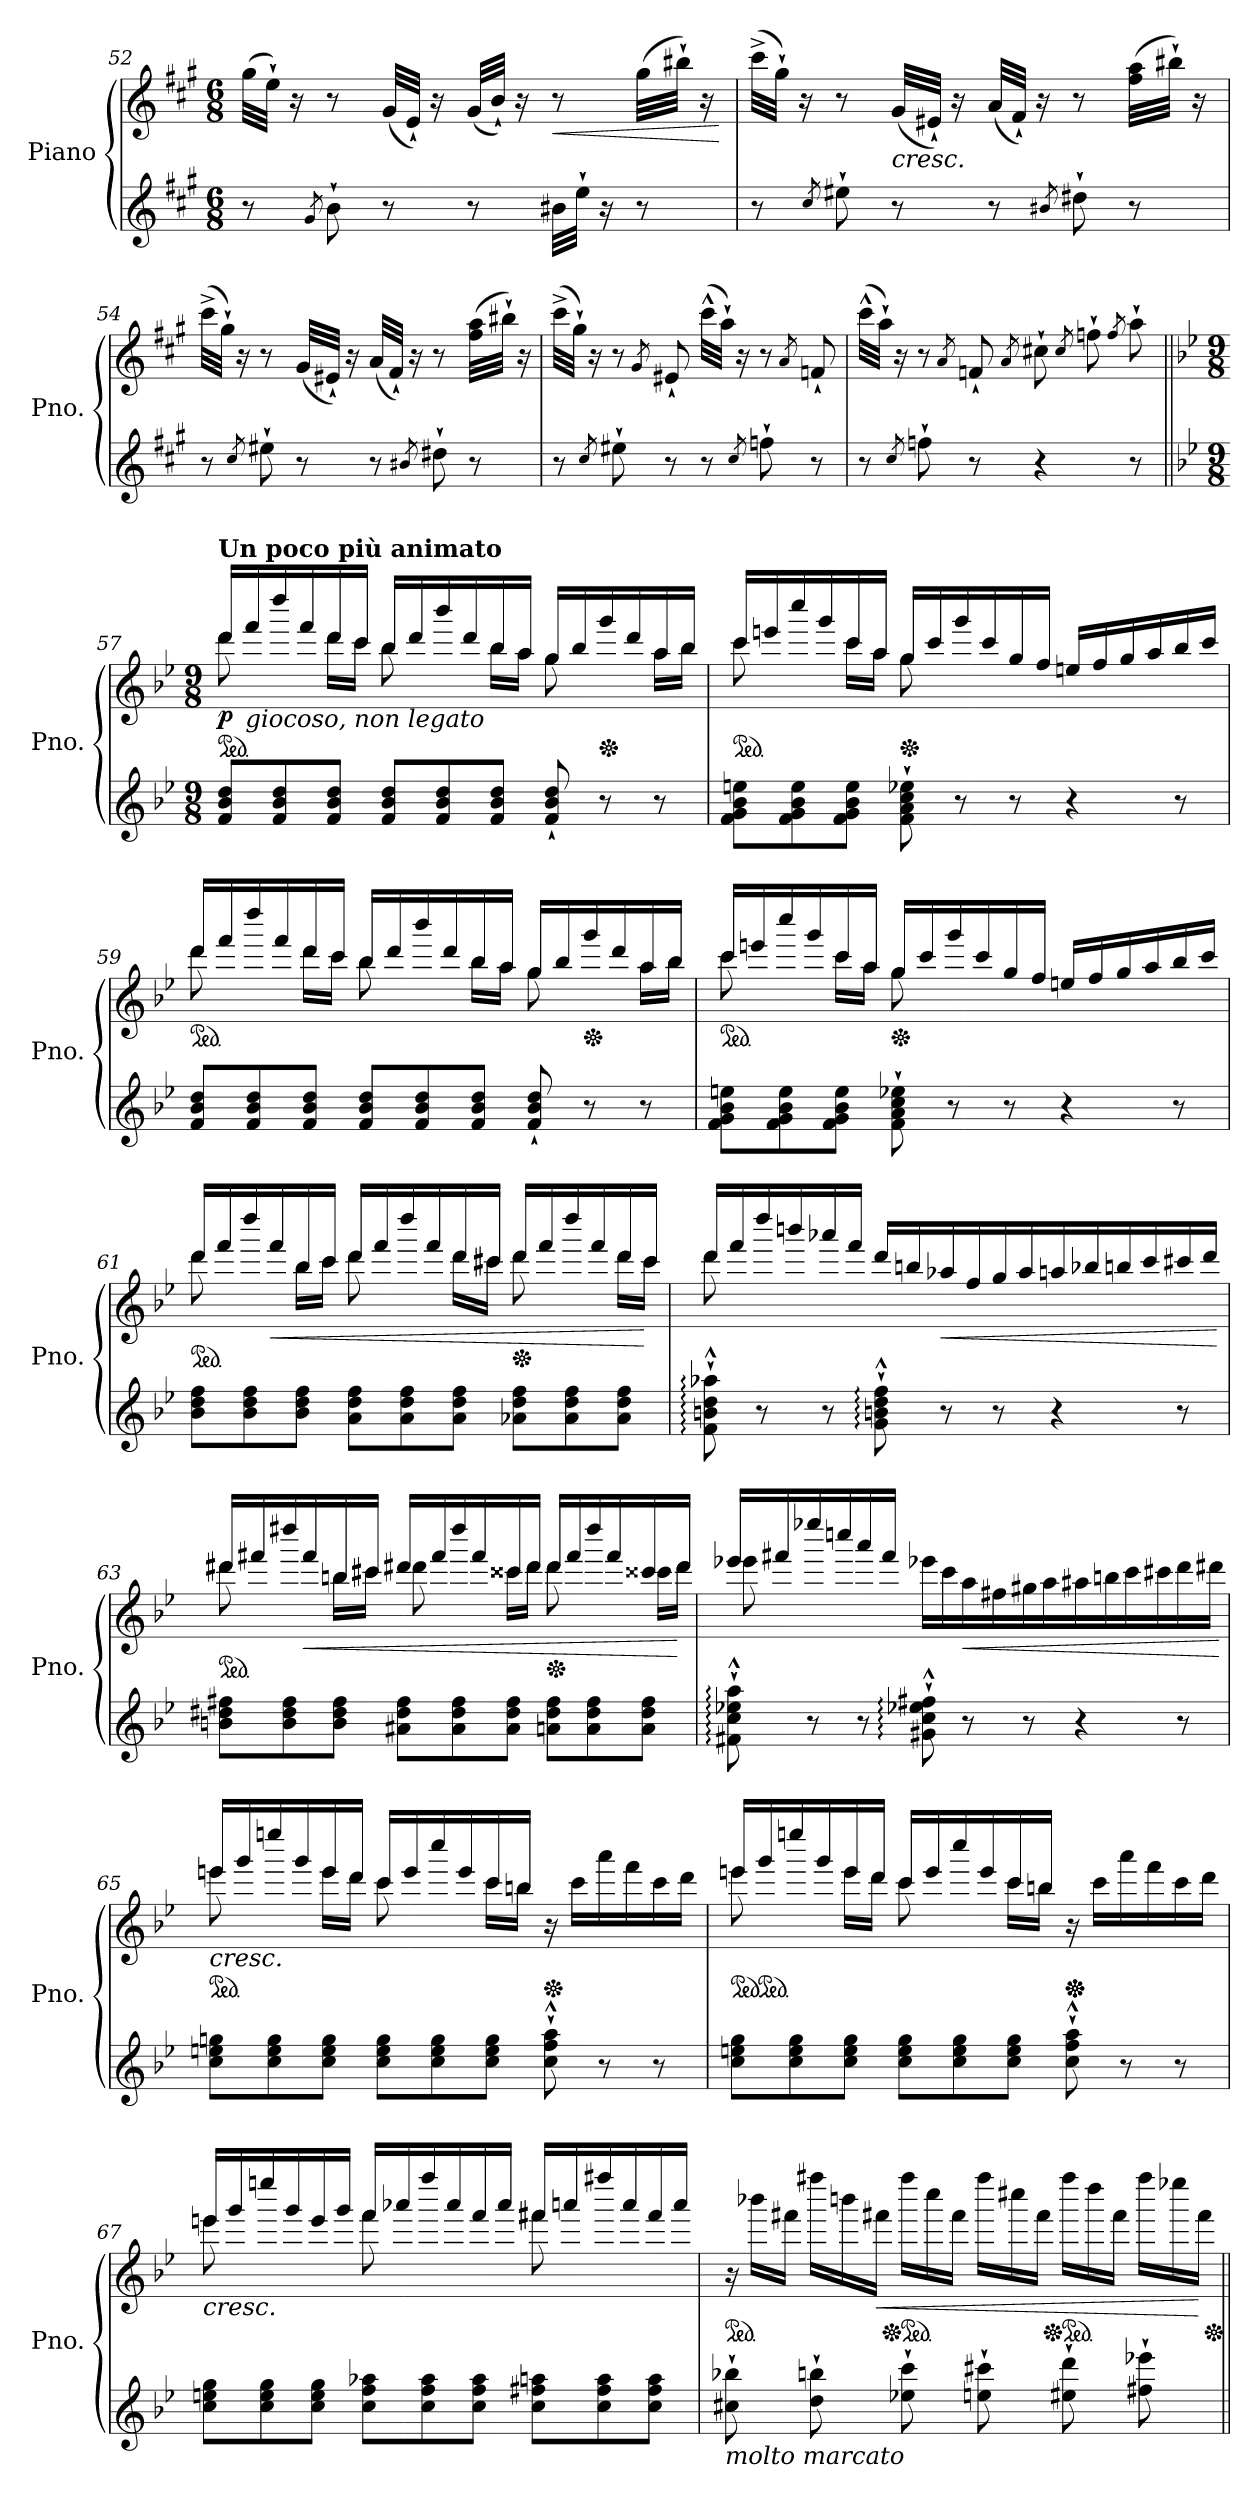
**kern	**kern	**dynam
*part1	*part1	*part1
*staff2	*staff1	*staff1/2
*I"Piano	*	*
*I'Pno.	*	*
*clefG2	*clefG2	*
*k[f#c#g#]	*k[f#c#g#]	*
*M6/8	*M6/8	*
=52	=52	=52
8r	(>32gg#\LLL	.
.	32ee`\JJJ)	.
.	16r	.
8qg#</	.	.
8b<`\	8r	.
8r	(<32g#/LLL	.
.	32e`/JJJ)	.
.	16r	.
8r	(<32g#/LLL	.
.	32b`/JJJ)	.
.	16r	.
!	!	!LO:HP:b
32b#X<\LLL	8r	<
32ee<`\JJJ	.	.
16r	.	.
8r	(>32gg#\LLL	.
.	32bb#X`\JJJ)	.
.	16r	.
.	.	[
=53	=53	=53
8r	(>32ccc#^\LLL	.
.	32gg#`\JJJ)	.
.	16r	.
8qcc#</	.	.
8ee#X<`\	8r	.
!	!LO:TX:b:i:t=cresc.	!
8r	(<32g#/LLL	.
.	32e#X`/JJJ)	.
.	16r	.
8r	(<32a/LLL	.
.	32f#`/JJJ)	.
.	16r	.
8qb#X</	.	.
8dd#X<`\	8r	.
8r	(>32ff#\ 32aa\LLL	.
.	32bb#X`\JJJ)	.
.	16r	.
!!LO:LB:g=z
=54	=54	=54
8r	(>32ccc#^\LLL	.
.	32gg#`\JJJ)	.
.	16r	.
8qcc#</	.	.
8ee#X<`\	8r	.
8r	(<32g#/LLL	.
.	32e#X`/JJJ)	.
.	16r	.
8r	(<32a/LLL	.
.	32f#`/JJJ)	.
.	16r	.
8qb#X</	.	.
8dd#X<`\	8r	.
8r	(>32ff#\ 32aa\LLL	.
.	32bb#X`\JJJ)	.
.	16r	.
=55	=55	=55
8r	(>32ccc#^\LLL	.
.	32gg#`\JJJ)	.
.	16r	.
8qcc#</	.	.
8ee#X<`\	8r	.
.	8qg#/	.
8r	8e#X`/	.
!	!	!LO:DY:b
8r	(>32ccc#^^\LLL	other-dynamics
.	32aa`\JJJ)	.
.	16r	.
8qcc#</	.	.
8ffn<`\	8r	.
.	8qa/	.
8r	8fn`/	.
=56	=56	=56
8r	(>32ccc#^^\LLL	.
.	32aa`\JJJ)	.
.	16r	.
8qcc#</	.	.
8ffn<`\	8r	.
.	8qa/	.
8r	8fn`/	.
.	8qa/	.
4r	8cc#X`\	.
.	8qcc#/	.
.	8ffn`\	.
.	8qff/	.
8r	8aa`\	.
!!LO:LB:g=z
=57||	=57||	=57||
*k[b-e-]	*k[b-e-]	*
*M9/8	*M9/8	*
*	*ped	*
*	*^	*
!	!LO:TX:a:B:t=Un poco più animato	!	!
!	!	!	!LO:DY:b
8f/ 8b-/ 8dd/L	16ddd/LL	8ddd\	p
!	!LO:TX:b:i:t=giocoso, non legato	!	!
.	16fff/	.	.
8f/ 8b-/ 8dd/	16dddd/	8ryy	.
.	16fff/	.	.
8f/ 8b-/ 8dd/J	16ddd/	16ddd\LL	.
.	16ccc/JJ	16ccc\JJ	.
8f/ 8b-/ 8dd/L	16bb-/LL	8bb-\	.
.	16ddd/	.	.
8f/ 8b-/ 8dd/	16bbb-/	8ryy	.
.	16ddd/	.	.
8f/ 8b-/ 8dd/J	16bb-/	16bb-\LL	.
.	16aa/JJ	16aa\JJ	.
8f/` 8b-/` 8dd/`	16gg/LL	8gg\	.
.	16bb-/	.	.
*	*Xped	*	*
8r	16ggg/	8ryy	.
.	16ddd/	.	.
8r	16aa/	16aa\LL	.
.	16bb-/JJ	16bb-\JJ	.
=58	=58	=58	=58
*	*ped	*	*
8f\ 8g\ 8b-\ 8een\L	16ccc/LL	8ccc\	.
.	16eeen/	.	.
8f\ 8g\ 8b-\ 8ee\	16cccc/	8ryy	.
.	16ggg/	.	.
8f\ 8g\ 8b-\ 8ee\J	16ccc/	16ccc\LL	.
.	16aa/JJ	16aa\JJ	.
*	*Xped	*	*
8f\` 8a\` 8cc\` 8ee-X\`	16gg/LL	8gg\	.
.	16ccc/	.	.
8r	16ggg/	2ryy	.
.	16ccc/	.	.
8r	16gg/	.	.
.	16ff/JJ	.	.
4r	16een/LL	.	.
.	16ff/	.	.
.	16gg/	.	.
.	16aa/	.	.
8r	16bb-/	8ryy	.
.	16ccc/JJ	.	.
!!LO:LB:g=z	!!
=59	=59	=59	=59
*	*ped	*	*
8f/<<< 8b-/<<< 8dd/<<<L	16ddd/LL	8ddd\	.
.	16fff/	.	.
8f/ 8b-/ 8dd/	16dddd/	8ryy	.
.	16fff/	.	.
8f/ 8b-/ 8dd/J	16ddd/	16ddd\LL	.
.	16ccc/JJ	16ccc\JJ	.
8f/ 8b-/ 8dd/L	16bb-/LL	8bb-\	.
.	16ddd/	.	.
8f/ 8b-/ 8dd/	16bbb-/	8ryy	.
.	16ddd/	.	.
8f/ 8b-/ 8dd/J	16bb-/	16bb-\LL	.
.	16aa/JJ	16aa\JJ	.
8f/` 8b-/` 8dd/`	16gg/LL	8gg\	.
.	16bb-/	.	.
*	*Xped	*	*
8r	16ggg/	8ryy	.
.	16ddd/	.	.
8r	16aa/	16aa\LL	.
.	16bb-/JJ	16bb-\JJ	.
=60	=60	=60	=60
*	*ped	*	*
8f\<<<< 8g\<<<< 8b-\<<<< 8een\<<<<L	16ccc/LL	8ccc\	.
.	16eeen/	.	.
8f\ 8g\ 8b-\ 8ee\	16cccc/	8ryy	.
.	16ggg/	.	.
8f\ 8g\ 8b-\ 8ee\J	16ccc/	16ccc\LL	.
.	16aa/JJ	16aa\JJ	.
*	*Xped	*	*
8f\<`<<< 8a\<`<<< 8cc\<`<<< 8ee-X\<`<<<	16gg/LL	8gg\	.
.	16ccc/	.	.
8r	16ggg/	2ryy	.
.	16ccc/	.	.
8r	16gg/	.	.
.	16ff/JJ	.	.
4r	16een/LL	.	.
.	16ff/	.	.
.	16gg/	.	.
.	16aa/	.	.
8r	16bb-/	8ryy	.
.	16ccc/JJ	.	.
!!LO:LB:g=z	!!
=61	=61	=61	=61
*	*ped	*	*
8b-\<<< 8dd\<<< 8ff\<<<L	16ddd/LL	8ddd\	.
.	16fff/	.	.
8b-\ 8dd\ 8ff\	16dddd/	8ryy	.
!	!	!	!LO:HP:b
.	16fff/	.	<
8b-\ 8dd\ 8ff\J	16bb-/	16bb-\LL	.
.	16ccc/JJ	16ccc\JJ	.
8a\<<< 8dd\<<< 8ff\<<<L	16ddd/LL	8ddd\	.
.	16fff/	.	.
8a\ 8dd\ 8ff\	16dddd/	8ryy	.
.	16fff/	.	.
8a\ 8dd\ 8ff\J	16ddd/	16ddd\LL	.
.	16ccc#X/JJ	16ccc#\JJ	.
*	*Xped	*	*
8a-X\<<< 8dd\<<< 8ff\<<<L	16ddd/LL	8ddd\	.
.	16fff/	.	.
8a-\ 8dd\ 8ff\	16dddd/	8ryy	.
.	16fff/	.	.
8a-\ 8dd\ 8ff\J	16ddd/	16ddd\LL	.
.	16ccc#/JJ	16ccc#\JJ	[
=62	=62	=62	=62
8f\:<`^^<<< 8bn\:<`^^<<< 8dd\:<`^^<<< 8aa-X\:<`^^<<<	16ddd/LL	8ddd\	.
.	16fff/	.	.
8r	16dddd/	1ryy	.
.	16bbbn/	.	.
8r	16aaa-X/	.	.
.	16fff/JJ	.	.
8g\:<`^^<<< 8bn\:<`^^<<< 8dd\:<`^^<<< 8ff\:<`^^<<<	16ddd/LL	.	.
.	16bbn/	.	.
!	!	!	!LO:HP:b
8r	16aa-X/	.	<
.	16ff/	.	.
8r	16gg/	.	.
.	16aa-/	.	.
4r	16aan/	.	.
.	16bb-X/	.	.
.	16bbn/	.	.
.	16ccc/	.	.
8r	16ccc#X/	.	.
.	16ddd/JJ	.	.
*	*v	*v	*
.	.	[
!!LO:PB:g=z
=63	=63	=63
*	*ped	*
*	*^	*
8bn\<<< 8dd#X\<<< 8ff#X\<<<L	16ddd#X/LL	8ddd#\	.
.	16fff#X/	.	.
8b\ 8dd#\ 8ff#\	16dddd#X/	8ryy	.
!	!	!	!LO:HP:b
.	16fff#/	.	<
8b\ 8dd#\ 8ff#\J	16bbn/	16bb\LL	.
.	16ccc#X/JJ	16ccc#\JJ	.
8a#X\<<< 8dd#\<<< 8ff#\<<<L	16ddd#X/LL	8ddd#\	.
.	16fff#/	.	.
8a#\ 8dd#\ 8ff#\	16dddd#/	8ryy	.
.	16fff#/	.	.
8a#\ 8dd#\ 8ff#\J	16ccc##X/	16ccc##\LL	.
.	16ddd#/JJ	16ddd#\JJ	.
*	*Xped	*	*
8an\<<< 8dd#\<<< 8ff#\<<<L	16ddd#/LL	8ddd#\	.
.	16fff#/	.	.
8a\ 8dd#\ 8ff#\	16dddd#/	8ryy	.
.	16fff#/	.	.
8a\ 8dd#\ 8ff#\J	16ccc##X/	16ccc##\LL	.
.	16ddd#/JJ	16ddd#\JJ	[
=64	=64	=64	=64
8f#X\:<`^^<<< 8cc\:<`^^<<< 8ee-X\:<`^^<<< 8aa\:<`^^<<<	16eee-X/LL	8eee-\	.
.	16fff#X/	.	.
8r	16eeee-X/	1ryy	.
.	16ccccn/	.	.
8r	16aaa/	.	.
.	16fff#/JJ	.	.
8g#X\:<`^^<<< 8cc\:<`^^<<< 8ee-X\:<`^^<<< 8ff#X\:<`^^<<<	16eee-X\LL	.	.
.	16ccc\	.	.
!	!	!	!LO:HP:b
8r	16aa\	.	<
.	16ff#X\	.	.
8r	16gg#X\	.	.
.	16aa\	.	.
4r	16aa#X\	.	.
.	16bbn\	.	.
.	16ccc\	.	.
.	16ccc#X\	.	.
8r	16ddd\	.	.
.	16ddd#X\JJ	.	.
*	*v	*v	*
.	.	[
!!LO:LB:g=z
=65	=65	=65
*	*ped	*
*	*^	*
!	!LO:TX:b:i:t=cresc.	!	!
8cc\<<< 8een\<<< 8ggn\<<<L	16eeen/LL	8eee\	.
.	16ggg/	.	.
8cc\ 8ee\ 8gg\	16eeeen/	8ryy	.
.	16ggg/	.	.
8cc\ 8ee\ 8gg\J	16eee/	16eee\LL	.
.	16ddd/JJ	16ddd\JJ	.
8cc\ 8ee\ 8gg\L	16ccc/LL	8ccc\	.
.	16eee/	.	.
8cc\ 8ee\ 8gg\	16cccc/	8ryy	.
.	16eee/	.	.
8cc\ 8ee\ 8gg\J	16ccc/	16ccc\LL	.
.	16bbn/JJ	16bb\JJ	.
*	*Xped	*	*
8cc\<`^^<< 8ff\<`^^<< 8aa\<`^^<<	16r	4.ryy	.
.	16ccc\LL	.	.
8r	16aaa\	.	.
.	16fff\	.	.
8r	16ccc\	.	.
.	16ddd\JJ	.	.
=66	=66	=66	=66
*	*ped	*	*
8cc\ 8een\ 8gg\L	16eeen/LL	8eee\	.
*	*ped	*	*
.	16ggg/	.	.
8cc\ 8ee\ 8gg\	16eeeen/	8ryy	.
.	16ggg/	.	.
8cc\ 8ee\ 8gg\J	16eee/	16eee\LL	.
.	16ddd/JJ	16ddd\JJ	.
8cc\ 8ee\ 8gg\L	16ccc/LL	8ccc\	.
.	16eee/	.	.
8cc\ 8ee\ 8gg\	16cccc/	8ryy	.
.	16eee/	.	.
8cc\ 8ee\ 8gg\J	16ccc/	16ccc\LL	.
.	16bbn/JJ	16bb\JJ	.
*	*Xped	*	*
*	*Xped	*	*
8cc\`^^ 8ff\`^^ 8aa\`^^	16r	4.ryy	.
.	16ccc\LL	.	.
8r	16aaa\	.	.
.	16fff\	.	.
8r	16ccc\	.	.
.	16ddd\JJ	.	.
!!LO:LB:g=z	!!
=67	=67	=67	=67
!	!LO:TX:b:i:t=cresc.	!	!
8cc\<<< 8een\<<< 8gg\<<<L	16eeen/LL	8eee\	.
.	16ggg/	.	.
8cc\ 8ee\ 8gg\	16eeeen/	4ryy	.
.	16ggg/	.	.
8cc\ 8ee\ 8gg\J	16eee/	.	.
.	16ggg/JJ	.	.
8cc\<<< 8ff\<<< 8aa-X\<<<L	16fff/LL	8fff\	.
.	16aaa-X/	.	.
8cc\ 8ff\ 8aa-\	16ffff/	4ryy	.
.	16aaa-/	.	.
8cc\ 8ff\ 8aa-\J	16fff/	.	.
.	16aaa-/JJ	.	.
8cc\<<< 8ff#X\<<< 8aan\<<<L	16fff#X/LL	8fff#\	.
.	16aaan/	.	.
8cc\ 8ff#\ 8aa\	16ffff#X/	4ryy	.
.	16aaa/	.	.
8cc\ 8ff#\ 8aa\J	16fff#/	.	.
.	16aaa/JJ	.	.
*	*v	*v	*
=68	=68	=68
*Xtuplet	*	*
*	*ped	*
!LO:TX:b:i:t=molto marcato	!	!
16%3cc#X\<`< 16%3bb-X\<`<	16r	.
.	16bbb-X\LL	.
.	16fff#X\JJ	.
16%3dd\<`< 16%3bbn\<`<	16ffff#X\LL	.
.	16bbbn\	.
!	!	!LO:HP:b
.	16fff#X\JJ	<
*	*Xped	*
*	*ped	*
16%3ee-X\<`< 16%3ccc\<`<	16ffff#\LL	.
.	16cccc\	.
.	16fff#\JJ	.
16%3een\<`< 16%3ccc#X\<`<	16ffff#\LL	.
.	16cccc#X\	.
.	16fff#\JJ	.
*	*Xped	*
*	*ped	*
16%3ee#X\<`< 16%3ddd\<`<	16ffff#\LL	.
.	16dddd\	.
.	16fff#\JJ	.
16%3ff#X\<`< 16%3eee-X\<`<	16ffff#\LL	.
.	16eeee-X\	.
.	16fff#\JJ	[
*	*Xped	*
=||	=||	=||
*-	*-	*-
